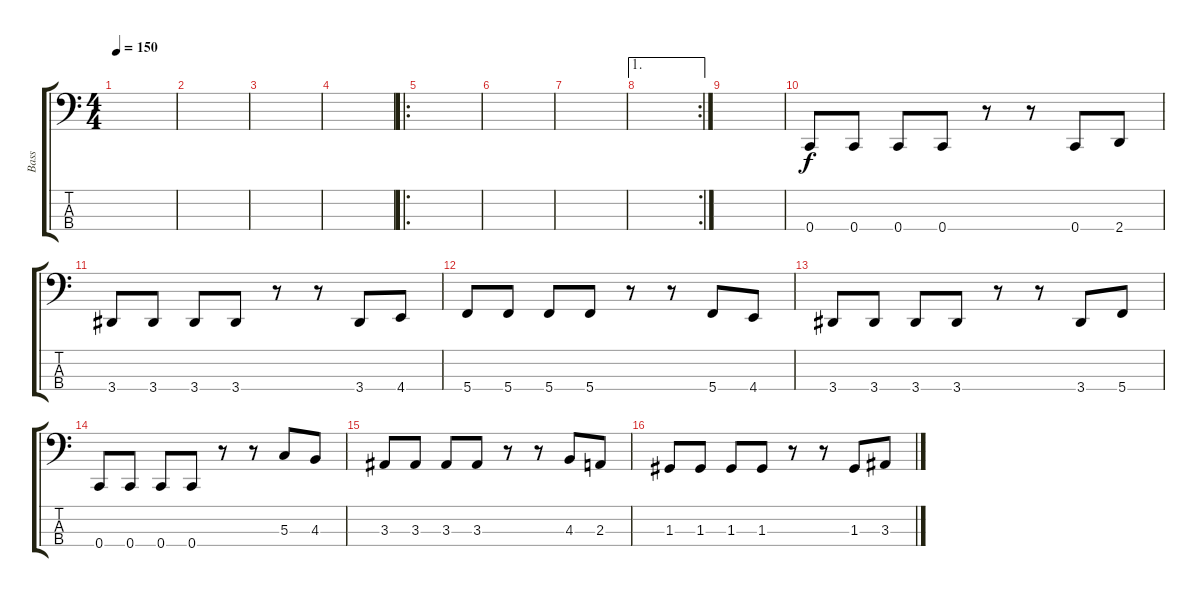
\track ("Bass" "Bass") {instrument electricbasspick}
\staff {score tabs}
\tuning (F2 C2 G1 C1) {hide}
\ts (4 4)
\tempo 150
\clef f4
\ks c
|
|
|
|
\ro
|
|
|
\ae 1
\rc 2
|
|
0.4.8 0.4.8 0.4.8 0.4.8 r.8 r.8 0.4.8 2.4.8 |
3.4.8 3.4.8 3.4.8 3.4.8 r.8 r.8 3.4.8 4.4.8 |
5.4.8 5.4.8 5.4.8 5.4.8 r.8 r.8 5.4.8 4.4.8 |
3.4.8 3.4.8 3.4.8 3.4.8 r.8 r.8 3.4.8 5.4.8 |
0.4.8 0.4.8 0.4.8 0.4.8 r.8 r.8 5.3.8 4.3.8 |
3.3.8 3.3.8 3.3.8 3.3.8 r.8 r.8 4.3.8 2.3.8 |
1.3.8 1.3.8 1.3.8 1.3.8 r.8 r.8 1.3.8 3.3.8
